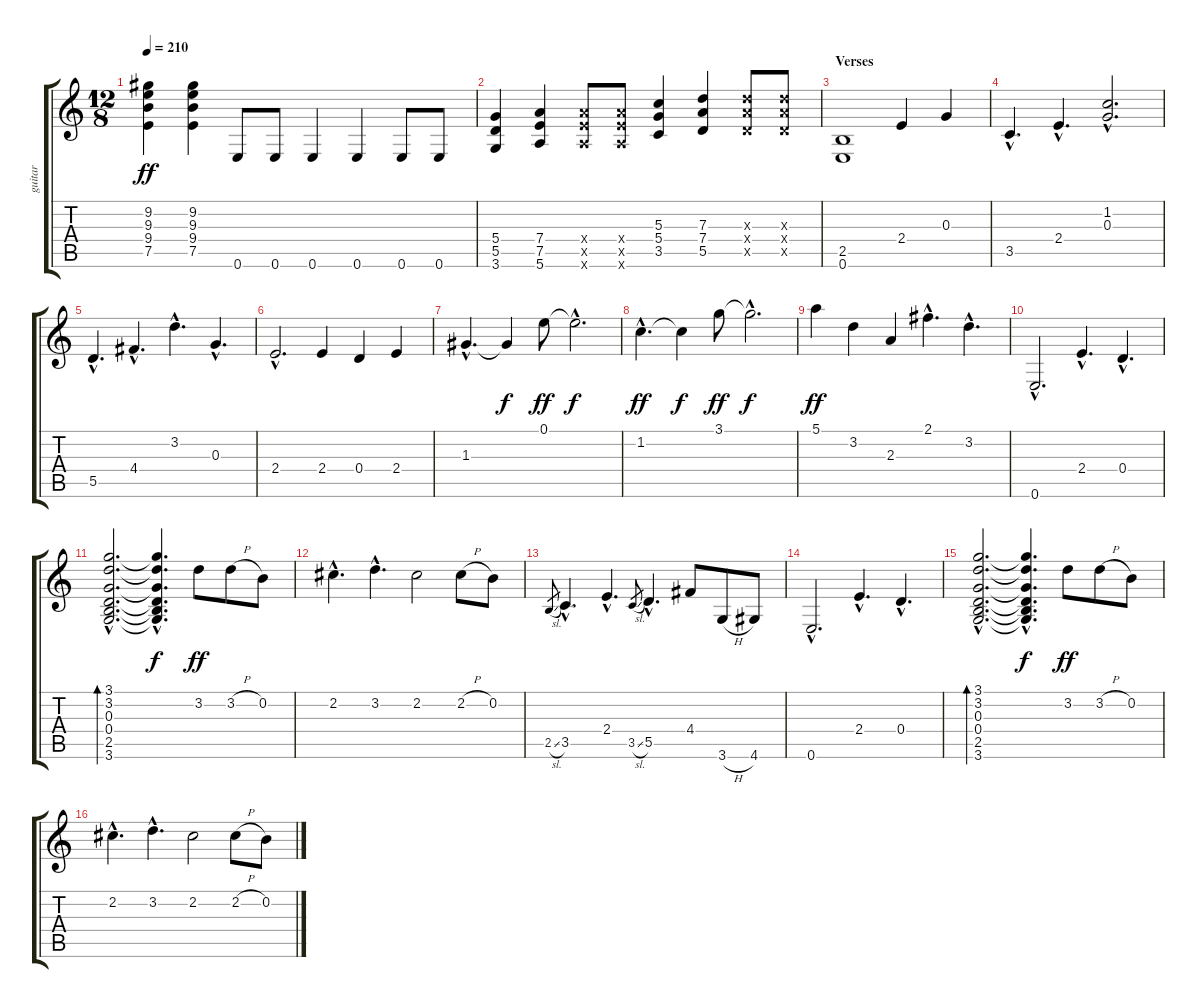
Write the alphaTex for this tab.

\track ("guitar" "guitar") {instrument overdrivenguitar}
\staff {score tabs}
\tuning (E4 B3 G3 D3 A2 E2) {hide}
\ts (12 8)
\tempo 210
\clef g2
\ks c
(9.2 9.3 9.4 7.5).4{dy ff} (9.2 9.3 9.4 7.5).4 0.6.8 0.6.8 0.6.4 0.6.4 0.6.8 0.6.8 |
(5.4 5.5 3.6).4 (7.4 7.5 5.6).4 (7.4{x} 7.5{x} 5.6{x}).8 (7.4{x} 7.5{x} 5.6{x}).8 (5.3 5.4 3.5).4 (7.3 7.4 5.5).4 (7.3{x} 7.4{x} 5.5{x}).8 (7.3{x} 7.4{x} 5.5{x}).8 |
\section ("" "Verses")
(2.5 0.6).1 2.4.4 0.3.4 |
3.5{hac}.4{d} 2.4{hac}.4{d} (1.2{hac} 0.3{hac}).2{d} |
5.5{hac}.4{d} 4.4{hac}.4{d} 3.2{hac}.4{d} 0.3{hac}.4{d} |
2.4{hac}.2{d} 2.4.4 0.4.4 2.4.4 |
1.3{hac}.4{d} 1.3{t}.4{dy f} 0.1.8{dy ff} 0.1{hac t}.2{d dy f} |
1.2{hac}.4{d dy ff} 1.2{t}.4{dy f} 3.1.8{dy ff} 3.1{hac t}.2{d dy f} |
5.1.4{dy ff} 3.2.4 2.3.4 2.1{hac}.4{d} 3.2{hac}.4{d} |
0.6{hac}.2{d} 2.4{hac}.4{d} 0.4{hac}.4{d} |
(3.1{hac} 3.2{hac} 0.3{hac} 0.4{hac} 2.5{hac} 3.6{hac}).2{d bd 240} (3.1{hac t} 3.2{hac t} 0.3{hac t} 0.4{hac t} 2.5{hac t} 3.6{hac t}).4{d dy f} 3.2.8{dy ff} 3.2{h}.8 0.2.8 |
2.2{hac}.4{d} 3.2{hac}.4{d} 2.2.2 2.2{h}.8 0.2.8 |
2.5{sl}.8{gr} 3.5{hac}.4{d} 2.4{hac}.4{d} 3.5{sl}.8{gr} 5.5{hac}.4{d} 4.4.8 3.6{h}.8 4.6.8 |
0.6{hac}.2{d} 2.4{hac}.4{d} 0.4{hac}.4{d} |
(3.1{hac} 3.2{hac} 0.3{hac} 0.4{hac} 2.5{hac} 3.6{hac}).2{d bd 240} (3.1{hac t} 3.2{hac t} 0.3{hac t} 0.4{hac t} 2.5{hac t} 3.6{hac t}).4{d dy f} 3.2.8{dy ff} 3.2{h}.8 0.2.8 |
2.2{hac}.4{d} 3.2{hac}.4{d} 2.2.2 2.2{h}.8 0.2.8
